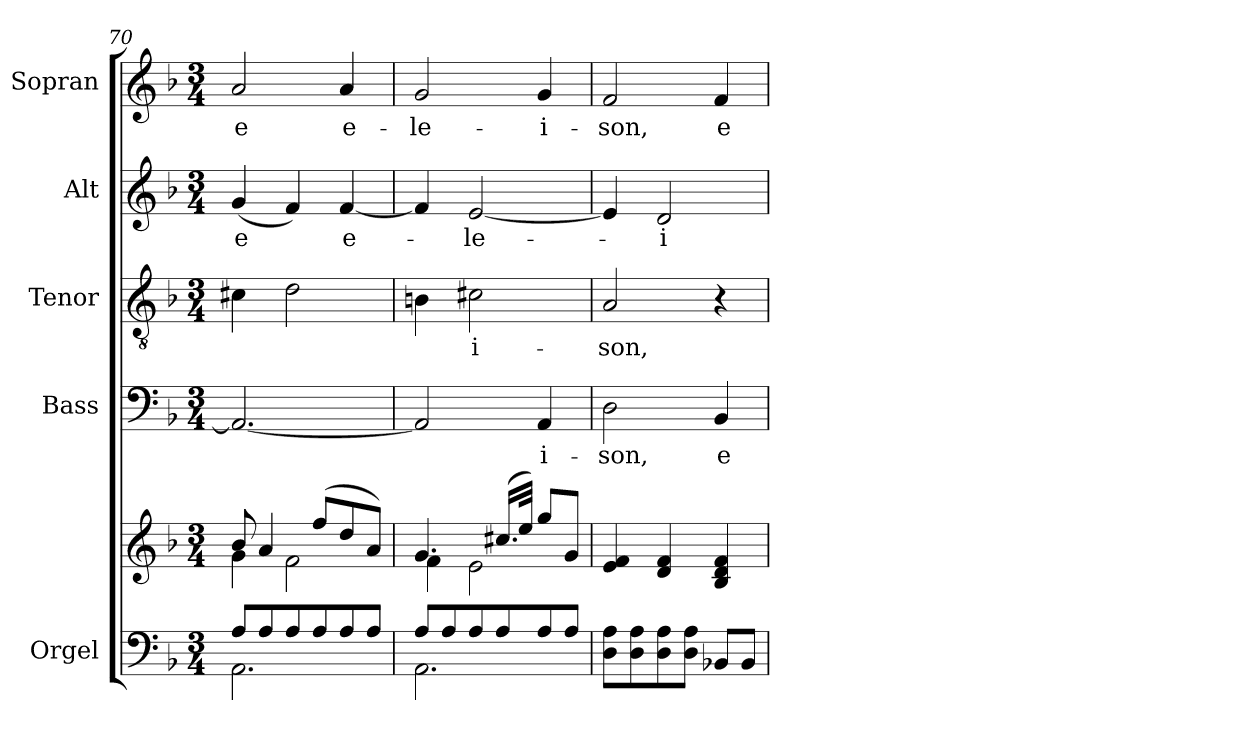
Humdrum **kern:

**kern	**kern	**kern	**text	**kern	**text	**kern	**text	**kern	**text
*part5	*part5	*part4	*part4	*part3	*part3	*part2	*part2	*part1	*part1
*staff6	*staff5	*staff4	*staff4	*staff3	*staff3	*staff2	*staff2	*staff1	*staff1
*I"Orgel	*	*I"Bass	*	*I"Tenor	*	*I"Alt	*	*I"Sopran	*
*I'Org.	*	*I'B.	*	*I'T.	*	*I'A.	*	*I'S.	*
*clefF4	*clefG2	*clefF4	*	*clefGv2	*	*clefG2	*	*clefG2	*
*k[b-]	*k[b-]	*k[b-]	*	*k[b-]	*	*k[b-]	*	*k[b-]	*
*F:	*F:	*F:	*	*F:	*	*F:	*	*F:	*
*M3/4	*M3/4	*M3/4	*	*M3/4	*	*M3/4	*	*M3/4	*
=70	=70	=70	=70	=70	=70	=70	=70	=70	=70
*^	*^	*	*	*	*	*	*	*	*
!	!	!	!	!	!	!	!	!	!LO:LY:b	!	!LO:LY:b
8A/L	2.AA\	8b-/	4g\	2.AA/_	.	4c#X\	.	(<4g/	-e	2a/	-e
8A/	.	4a/	.	.	.	.	.	.	.	.	.
8A/	.	.	2f\	.	.	2d\	.	4f/)	.	.	.
8A/	.	(<8ff/L	.	.	.	.	.	.	.	.	.
!	!	!	!	!	!	!	!	!	!LO:LY:b	!	!LO:LY:b
8A/	.	8dd/	.	.	.	.	.	[4f/	e-	4a/	e-
8A/J	.	8a/J)	.	.	.	.	.	.	.	.	.
=71	=71	=71	=71	=71	=71	=71	=71	=71	=71	=71	=71
!	!	!	!	!	!	!	!	!	!	!	!LO:LY:b
8A/L	2.AA\	4.g/	4f\	2AA/]	.	4Bn\	.	4f/]	.	2g/	-le-
8A/	.	.	.	.	.	.	.	.	.	.	.
!	!	!	!	!	!	!	!LO:LY:b	!	!LO:LY:b	!	!
8A/	.	.	2e\	.	.	2c#X\	-i-	[2e/	-le-	.	.
8A/	.	(<16.cc#X/LL	.	.	.	.	.	.	.	.	.
.	.	32ee/JJk)	.	.	.	.	.	.	.	.	.
!	!	!	!	!	!LO:LY:b	!	!	!	!	!	!LO:LY:b
8A/	.	8gg/L	.	4AA/	-i-	.	.	.	.	4g/	-i-
8A/J	.	8g/J	.	.	.	.	.	.	.	.	.
*v	*v	*	*	*	*	*	*	*	*	*	*
*	*v	*v	*	*	*	*	*	*	*	*
=72	=72	=72	=72	=72	=72	=72	=72	=72	=72
!	!	!	!LO:LY:b	!	!LO:LY:b	!	!	!	!LO:LY:b
8D\ 8A\L	4e/ 4f/	2D\	-son,	2A/	-son,	4e/]	.	2f/	-son,
8D\ 8A\	.	.	.	.	.	.	.	.	.
!	!	!	!	!	!	!	!LO:LY:b	!	!
8D\ 8A\	4d/ 4f/	.	.	.	.	2d/	-i-	.	.
8D\ 8A\J	.	.	.	.	.	.	.	.	.
!	!	!	!LO:LY:b	!	!	!	!	!	!LO:LY:b
8BB-X/L	4B-/ 4d/ 4f/	4BB-/	e-	4r	.	.	.	4f/	e-
8BB-/J	.	.	.	.	.	.	.	.	.
=	=	=	=	=	=	=	=	=	=
*-	*-	*-	*-	*-	*-	*-	*-	*-	*-
